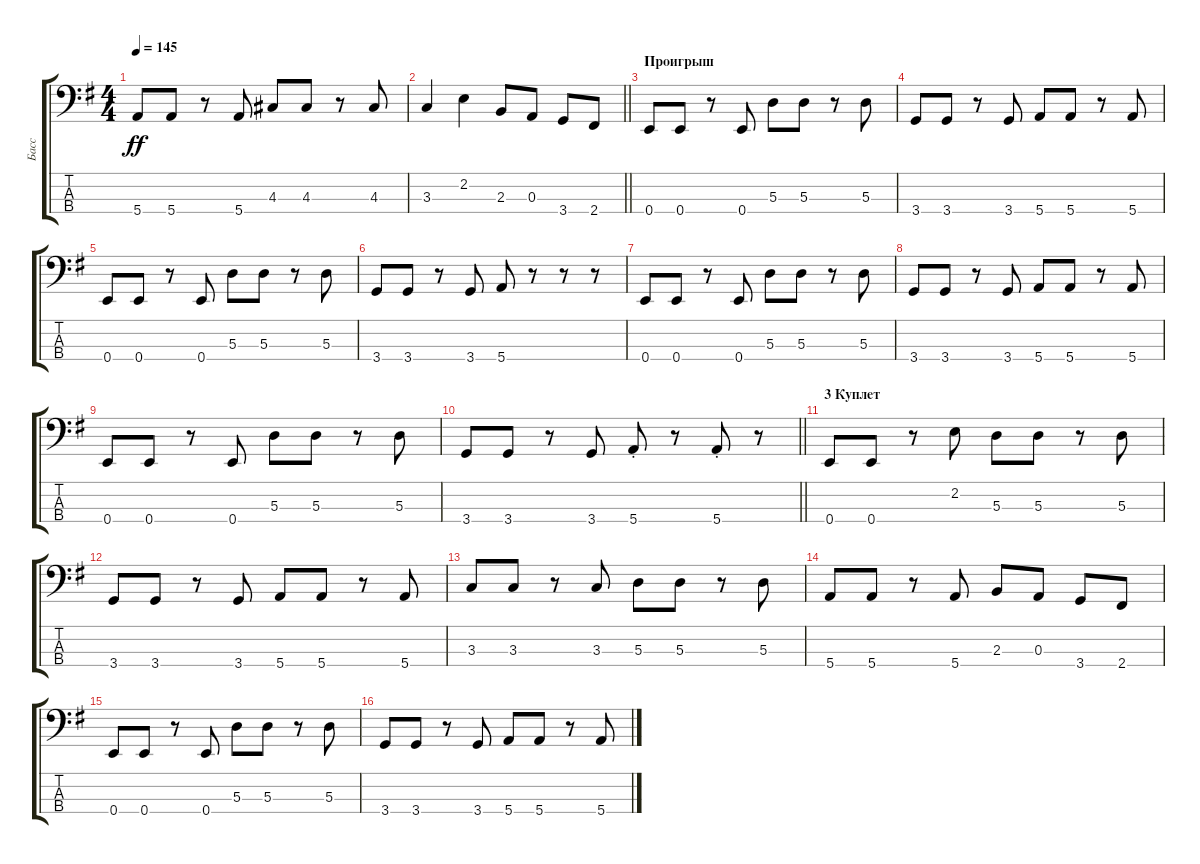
\track ("Басс" "Басс") {instrument electricbassfinger}
\staff {score tabs}
\tuning (G2 D2 A1 E1) {hide}
\ts (4 4)
\tempo 145
\clef f4
\ks eminor
5.4.8{dy ff} 5.4.8 r.8 5.4.8 4.3.8 4.3.8 r.8 4.3.8 |
\barLineRight lightlight
3.3.4 2.2.4 2.3.8 0.3.8 3.4.8 2.4.8 |
\section ("" "Проигрыш")
0.4.8 0.4.8 r.8 0.4.8 5.3.8 5.3.8 r.8 5.3.8 |
3.4.8 3.4.8 r.8 3.4.8 5.4.8 5.4.8 r.8 5.4.8 |
0.4.8 0.4.8 r.8 0.4.8 5.3.8 5.3.8 r.8 5.3.8 |
3.4.8 3.4.8 r.8 3.4.8 5.4.8 r.8 r.8 r.8 |
0.4.8 0.4.8 r.8 0.4.8 5.3.8 5.3.8 r.8 5.3.8 |
3.4.8 3.4.8 r.8 3.4.8 5.4.8 5.4.8 r.8 5.4.8 |
0.4.8 0.4.8 r.8 0.4.8 5.3.8 5.3.8 r.8 5.3.8 |
\barLineRight lightlight
3.4.8 3.4.8 r.8 3.4.8 5.4{st}.8 r.8 5.4{st}.8 r.8 |
\section ("" "3 Куплет")
0.4.8 0.4.8 r.8 2.2.8 5.3.8 5.3.8 r.8 5.3.8 |
3.4.8 3.4.8 r.8 3.4.8 5.4.8 5.4.8 r.8 5.4.8 |
3.3.8 3.3.8 r.8 3.3.8 5.3.8 5.3.8 r.8 5.3.8 |
5.4.8 5.4.8 r.8 5.4.8 2.3.8 0.3.8 3.4.8 2.4.8 |
0.4.8 0.4.8 r.8 0.4.8 5.3.8 5.3.8 r.8 5.3.8 |
3.4.8 3.4.8 r.8 3.4.8 5.4.8 5.4.8 r.8 5.4.8
